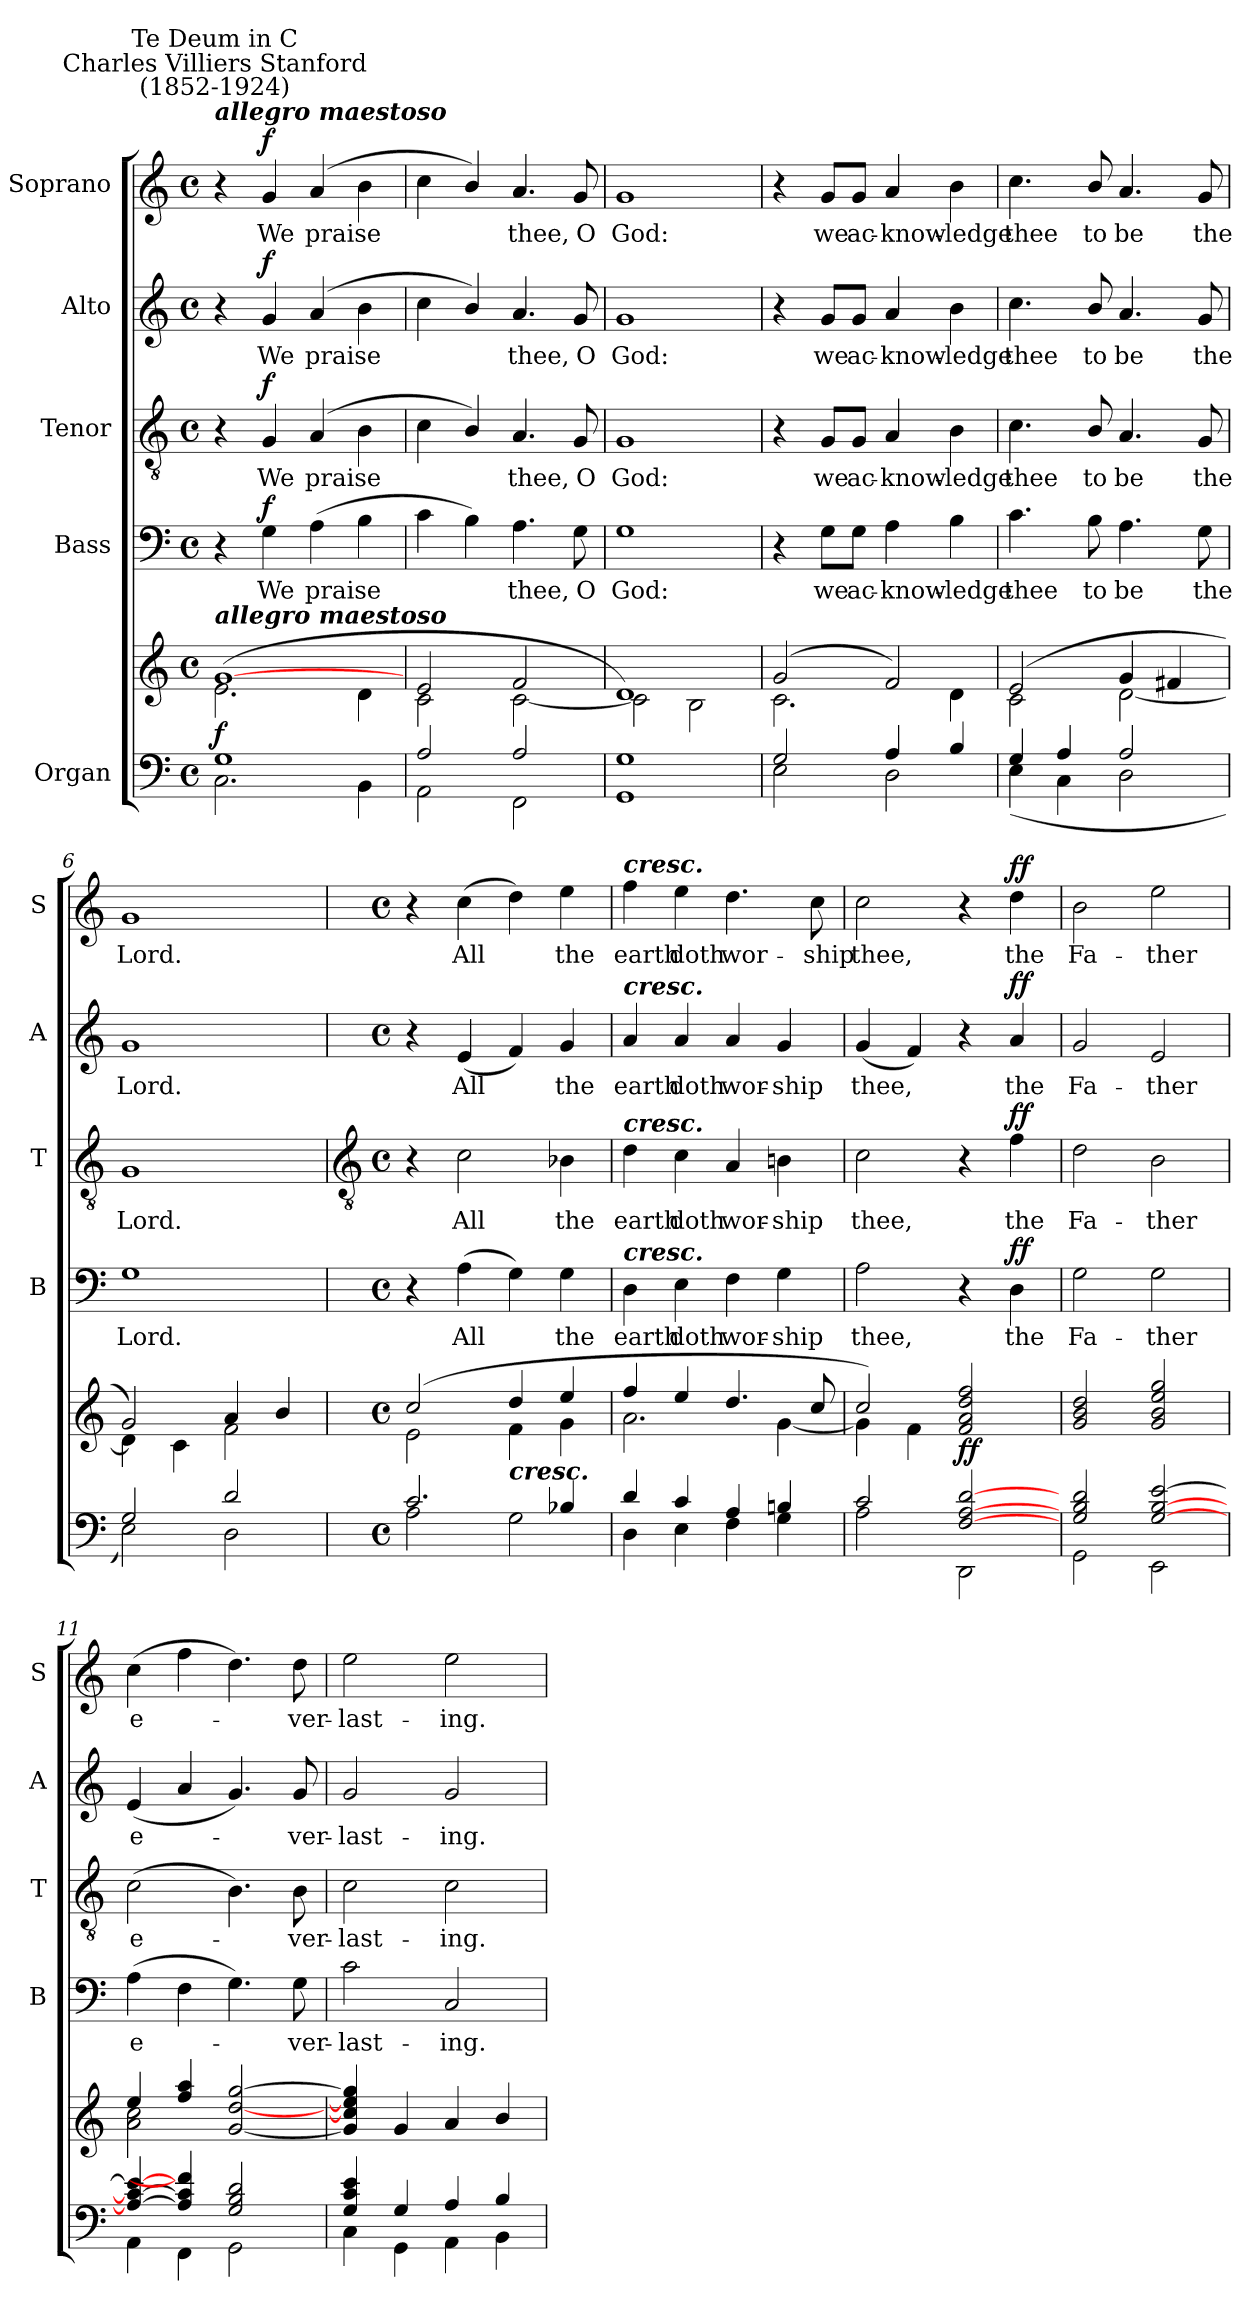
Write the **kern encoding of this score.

**kern	**kern	**dynam	**kern	**text	**dynam	**kern	**text	**dynam	**kern	**text	**dynam	**kern	**text	**dynam
*part5	*part5	*part5	*part4	*part4	*part4	*part3	*part3	*part3	*part2	*part2	*part2	*part1	*part1	*part1
*staff6	*staff5	*staff5/6	*staff4	*staff4	*staff4	*staff3	*staff3	*staff3	*staff2	*staff2	*staff2	*staff1	*staff1	*staff1
*I"Organ	*	*	*I"Bass	*	*	*I"Tenor	*	*	*I"Alto	*	*	*I"Soprano	*	*
*	*	*	*I'B	*	*	*I'T	*	*	*I'A	*	*	*I'S	*	*
*clefF4	*clefG2	*	*clefF4	*	*	*clefGv2	*	*	*clefG2	*	*	*clefG2	*	*
*k[]	*k[]	*	*k[]	*	*	*k[]	*	*	*k[]	*	*	*k[]	*	*
*C:	*C:	*	*C:	*	*	*C:	*	*	*C:	*	*	*C:	*	*
*M4/4	*M4/4	*	*M4/4	*	*	*M4/4	*	*	*M4/4	*	*	*M4/4	*	*
*met(c)	*met(c)	*	*met(c)	*	*	*met(c)	*	*	*met(c)	*	*	*met(c)	*	*
=1	=1	=1	=1	=1	=1	=1	=1	=1	=1	=1	=1	=1	=1	=1
*^	*^	*	*	*	*	*	*	*	*	*	*	*	*	*
!	!	!	!	!	!	!	!	!	!	!	!	!	!	!LO:TX:a:Bi:t=allegro maestoso	!	!
!	!	!	!	!	!	!	!	!	!	!	!	!	!	!LO:TX:a:cj:t=Charles Villiers Stanford\n(1852-1924)	!	!
!	!	!	!	!	!	!	!	!	!	!	!	!	!	!LO:TX:a:cj:t=Te Deum in C	!	!
!	!	!LO:TX:a:Bi:t=allegro maestoso	!	!	!	!	!	!	!	!	!	!	!	!	!	!
!	!	!	!	!LO:DY:b	!	!	!	!	!	!	!	!	!	!	!	!
1G/	2.C\	(>[1g/	2.e\	f	4r	.	.	4r	.	.	4r	.	.	4r	.	.
!	!	!	!	!	!	!LO:LY:b	!LO:DY:b	!	!LO:LY:b	!LO:DY:b	!	!LO:LY:b	!LO:DY:b	!	!LO:LY:b	!LO:DY:b
.	.	.	.	.	4G	We	f	4G	We	f	4g	We	f	4g	We	f
!	!	!	!	!	!	!LO:LY:b	!	!	!LO:LY:b	!	!	!LO:LY:b	!	!	!LO:LY:b	!
.	.	.	.	.	(>4A	praise	.	(>4A	praise	.	(>4a	praise	.	(>4a	praise	.
.	4BB\	.	4d\	.	4B	.	.	4B	.	.	4b	.	.	4b	.	.
=2	=2	=2	=2	=2	=2	=2	=2	=2	=2	=2	=2	=2	=2	=2	=2	=2
2A/	2AA\	2e/	2c\	.	4c	.	.	4c	.	.	4cc	.	.	4cc	.	.
.	.	.	.	.	4B)	.	.	4B/)	.	.	4b/)	.	.	4b/)	.	.
!	!	!	!	!	!	!LO:LY:b	!	!	!LO:LY:b	!	!	!LO:LY:b	!	!	!LO:LY:b	!
2A/	2FF\	2f/	[2c\	.	4.A	thee,	.	4.A	thee,	.	4.a	thee,	.	4.a	thee,	.
!	!	!	!	!	!	!LO:LY:b	!	!	!LO:LY:b	!	!	!LO:LY:b	!	!	!LO:LY:b	!
.	.	.	.	.	8G	O	.	8G	O	.	8g	O	.	8g	O	.
=3	=3	=3	=3	=3	=3	=3	=3	=3	=3	=3	=3	=3	=3	=3	=3	=3
!	!	!	!	!	!	!LO:LY:b	!	!	!LO:LY:b	!	!	!LO:LY:b	!	!	!LO:LY:b	!
1G/	1GG\	1d/)	2c\]	.	1G	God:	.	1G	God:	.	1g	God:	.	1g	God:	.
.	.	.	2B\	.	.	.	.	.	.	.	.	.	.	.	.	.
=4	=4	=4	=4	=4	=4	=4	=4	=4	=4	=4	=4	=4	=4	=4	=4	=4
2G/	2E\	(>2g/	2.c\	.	4r	.	.	4r	.	.	4r	.	.	4r	.	.
!	!	!	!	!	!	!LO:LY:b	!	!	!LO:LY:b	!	!	!LO:LY:b	!	!	!LO:LY:b	!
.	.	.	.	.	8G\L	we	.	8G/L	we	.	8g/L	we	.	8g/L	we	.
!	!	!	!	!	!	!LO:LY:b	!	!	!LO:LY:b	!	!	!LO:LY:b	!	!	!LO:LY:b	!
.	.	.	.	.	8G\J	ac-	.	8G/J	ac-	.	8g/J	ac-	.	8g/J	ac-	.
!	!	!	!	!	!	!LO:LY:b	!	!	!LO:LY:b	!	!	!LO:LY:b	!	!	!LO:LY:b	!
4A/	2D\	2f/)	.	.	4A	-know-	.	4A	-know-	.	4a	-know-	.	4a	-know-	.
!	!	!	!	!	!	!LO:LY:b	!	!	!LO:LY:b	!	!	!LO:LY:b	!	!	!LO:LY:b	!
4B/	.	.	4d\	.	4B	-ledge	.	4B	-ledge	.	4b	-ledge	.	4b	-ledge	.
=5	=5	=5	=5	=5	=5	=5	=5	=5	=5	=5	=5	=5	=5	=5	=5	=5
!	!	!	!	!	!	!LO:LY:b	!	!	!LO:LY:b	!	!	!LO:LY:b	!	!	!LO:LY:b	!
4G/	(>4E\	(>2e/	2c\	.	4.c	thee	.	4.c	thee	.	4.cc	thee	.	4.cc	thee	.
4A/	4C\	.	.	.	.	.	.	.	.	.	.	.	.	.	.	.
!	!	!	!	!	!	!LO:LY:b	!	!	!LO:LY:b	!	!	!LO:LY:b	!	!	!LO:LY:b	!
.	.	.	.	.	8B	to	.	8B/	to	.	8b/	to	.	8b/	to	.
!	!	!	!	!	!	!LO:LY:b	!	!	!LO:LY:b	!	!	!LO:LY:b	!	!	!LO:LY:b	!
2A/	2D\	4g/	[2d\	.	4.A	be	.	4.A	be	.	4.a	be	.	4.a	be	.
.	.	4f#X/	.	.	.	.	.	.	.	.	.	.	.	.	.	.
!	!	!	!	!	!	!LO:LY:b	!	!	!LO:LY:b	!	!	!LO:LY:b	!	!	!LO:LY:b	!
.	.	.	.	.	8G	the	.	8G	the	.	8g	the	.	8g	the	.
=6	=6	=6	=6	=6	=6	=6	=6	=6	=6	=6	=6	=6	=6	=6	=6	=6
!	!	!	!	!	!	!LO:LY:b	!	!	!LO:LY:b	!	!	!LO:LY:b	!	!	!LO:LY:b	!
2G/	2E\)	2g/)	4d\]	.	1G	Lord.	.	1G	Lord.	.	1g	Lord.	.	1g	Lord.	.
.	.	.	4c\	.	.	.	.	.	.	.	.	.	.	.	.	.
2d/	2D\	4a/	2f\	.	.	.	.	.	.	.	.	.	.	.	.	.
.	.	4b/	.	.	.	.	.	.	.	.	.	.	.	.	.	.
!!LO:LB:g=z
=7	=7	=7	=7	=7	=7	=7	=7	=7	=7	=7	=7	=7	=7	=7	=7	=7
*	*	*	*	*	*	*	*	*clefGv2	*	*	*	*	*	*	*	*
*M4/4	*	*M4/4	*	*	*M4/4	*	*	*M4/4	*	*	*M4/4	*	*	*M4/4	*	*
*met(c)	*	*met(c)	*	*	*met(c)	*	*	*met(c)	*	*	*met(c)	*	*	*met(c)	*	*
2.c/	2A\	(>2cc/	2e\	.	4r	.	.	4r	.	.	4r	.	.	4r	.	.
!	!	!	!	!	!	!LO:LY:b	!	!	!LO:LY:b	!	!	!LO:LY:b	!	!	!LO:LY:b	!
.	.	.	.	.	(>4A	All	.	2c	All	.	(<4e	All	.	(>4cc	All	.
!	!LO:TX:a:Bi:t=cresc.	!	!	!	!	!	!	!	!	!	!	!	!	!	!	!
.	2G\	4dd/	4f\	.	4G)	.	.	.	.	.	4f)	.	.	4dd)	.	.
!	!	!	!	!	!	!LO:LY:b	!	!	!LO:LY:b	!	!	!LO:LY:b	!	!	!LO:LY:b	!
4B-X/	.	4ee/	4g\	.	4G	the	.	4B-X	the	.	4g	the	.	4ee	the	.
=8	=8	=8	=8	=8	=8	=8	=8	=8	=8	=8	=8	=8	=8	=8	=8	=8
!	!	!	!	!	!	!	!	!	!	!	!	!	!	!LO:TX:a:Bi:t=cresc.	!	!
!	!	!	!	!	!	!	!	!	!	!	!LO:TX:a:Bi:t=cresc.	!	!	!	!	!
!	!	!	!	!	!	!	!	!LO:TX:a:Bi:t=cresc.	!	!	!	!	!	!	!	!
!	!	!	!	!	!LO:TX:a:Bi:t=cresc.	!	!	!	!	!	!	!	!	!	!	!
!	!	!	!	!	!	!LO:LY:b	!	!	!LO:LY:b	!	!	!LO:LY:b	!	!	!LO:LY:b	!
4d/	4D\	4ff/	2.a\	.	4D	earth	.	4d	earth	.	4a	earth	.	4ff	earth	.
!	!	!	!	!	!	!LO:LY:b	!	!	!LO:LY:b	!	!	!LO:LY:b	!	!	!LO:LY:b	!
4c/	4E\	4ee/	.	.	4E	doth	.	4c	doth	.	4a	doth	.	4ee	doth	.
!	!	!	!	!	!	!LO:LY:b	!	!	!LO:LY:b	!	!	!LO:LY:b	!	!	!LO:LY:b	!
4A/	4F\	4.dd/	.	.	4F	wor-	.	4A	wor-	.	4a	wor-	.	4.dd	wor-	.
!	!	!	!	!	!	!LO:LY:b	!	!	!LO:LY:b	!	!	!LO:LY:b	!	!	!	!
4Bn/	4G\	.	[4g\	.	4G	-ship	.	4Bn	-ship	.	4g	-ship	.	.	.	.
!	!	!	!	!	!	!	!	!	!	!	!	!	!	!	!LO:LY:b	!
.	.	8cc/	.	.	.	.	.	.	.	.	.	.	.	8cc	-ship	.
=9	=9	=9	=9	=9	=9	=9	=9	=9	=9	=9	=9	=9	=9	=9	=9	=9
!	!	!	!	!	!	!LO:LY:b	!	!	!LO:LY:b	!	!	!LO:LY:b	!	!	!LO:LY:b	!
2c/	2A\	2cc/)	4g\]	.	2A	thee,	.	2c	thee,	.	(<4g	thee,	.	2cc	thee,	.
.	.	.	4f\	.	.	.	.	.	.	.	4f)	.	.	.	.	.
!	!	!	!	!LO:DY:b	!	!	!	!	!	!	!	!	!	!	!	!
[2F/ [2A/ [2d/	2DD\	2f/ 2a/ 2dd/ 2ff/	2ryy	ff	4r	.	.	4r	.	.	4r	.	.	4r	.	.
!	!	!	!	!	!	!LO:LY:b	!LO:DY:b	!	!LO:LY:b	!LO:DY:b	!	!LO:LY:b	!LO:DY:b	!	!LO:LY:b	!LO:DY:b
.	.	.	.	.	4D	the	ff	4f	the	ff	4a	the	ff	4dd	the	ff
=10	=10	=10	=10	=10	=10	=10	=10	=10	=10	=10	=10	=10	=10	=10	=10	=10
!	!	!	!	!	!	!LO:LY:b	!	!	!LO:LY:b	!	!	!LO:LY:b	!	!	!LO:LY:b	!
2G/ 2B/ 2d/	2GG\	2g/ 2b/ 2dd/	2ryy	.	2G	Fa-	.	2d	Fa-	.	2g	Fa-	.	2b	Fa-	.
!	!	!	!	!	!	!LO:LY:b	!	!	!LO:LY:b	!	!	!LO:LY:b	!	!	!LO:LY:b	!
[2G/ [2B/ [2e/	2EE\	2g/ 2b/ 2ee/ 2gg/	2ryy	.	2G	-ther	.	2B	-ther	.	2e	-ther	.	2ee	-ther	.
=11	=11	=11	=11	=11	=11	=11	=11	=11	=11	=11	=11	=11	=11	=11	=11	=11
!	!	!	!	!	!	!LO:LY:b	!	!	!LO:LY:b	!	!	!LO:LY:b	!	!	!LO:LY:b	!
4A/_ 4c/_ 4e/_	4AA\	4ee/	2a\ 2cc\	.	(>4A	e-	.	(>2c	e-	.	(<4e	e-	.	(>4cc	e-	.
4A/] 4c/] 4f/]	4FF\	4ff/ 4aa/	.	.	4F	.	.	.	.	.	4a	.	.	4ff	.	.
2G/ 2B/ 2d/	2GG\	[2g/ [2dd/ [2gg/	2ryy	.	4.G)	.	.	4.B)	.	.	4.g)	.	.	4.dd)	.	.
!	!	!	!	!	!	!LO:LY:b	!	!	!LO:LY:b	!	!	!LO:LY:b	!	!	!LO:LY:b	!
.	.	.	.	.	8G	ver-	.	8B	ver-	.	8g	ver-	.	8dd	ver-	.
=12	=12	=12	=12	=12	=12	=12	=12	=12	=12	=12	=12	=12	=12	=12	=12	=12
!	!	!	!	!	!	!LO:LY:b	!	!	!LO:LY:b	!	!	!LO:LY:b	!	!	!LO:LY:b	!
4G/ 4c/ 4e/	4C\	4g/] 4cc/] 4ee/] 4gg/]	2ryy	.	2c	-last-	.	2c	-last-	.	2g	-last-	.	2ee	-last-	.
4G/	4GG\	4g/	.	.	.	.	.	.	.	.	.	.	.	.	.	.
!	!	!	!	!	!	!LO:LY:b	!	!	!LO:LY:b	!	!	!LO:LY:b	!	!	!LO:LY:b	!
4A/	4AA\	4a/	2ryy	.	2C	-ing.	.	2c	-ing.	.	2g	-ing.	.	2ee	-ing.	.
4B/	4BB\	4b/	.	.	.	.	.	.	.	.	.	.	.	.	.	.
*v	*v	*	*	*	*	*	*	*	*	*	*	*	*	*	*	*
*	*v	*v	*	*	*	*	*	*	*	*	*	*	*	*	*
=	=	=	=	=	=	=	=	=	=	=	=	=	=	=
*-	*-	*-	*-	*-	*-	*-	*-	*-	*-	*-	*-	*-	*-	*-
